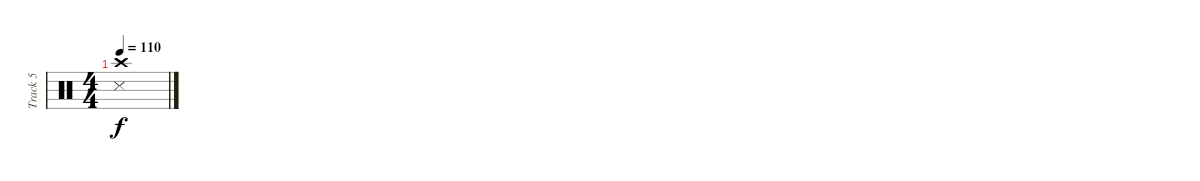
\track ("Track 5" "Track 5") {instrument percussion}
\staff {score}
\articulation defaults
\ts (4 4)
\tempo 110
\clef neutral
\ks c
("Crash high (hit)" "Metronome (hit)").1{dy f}
